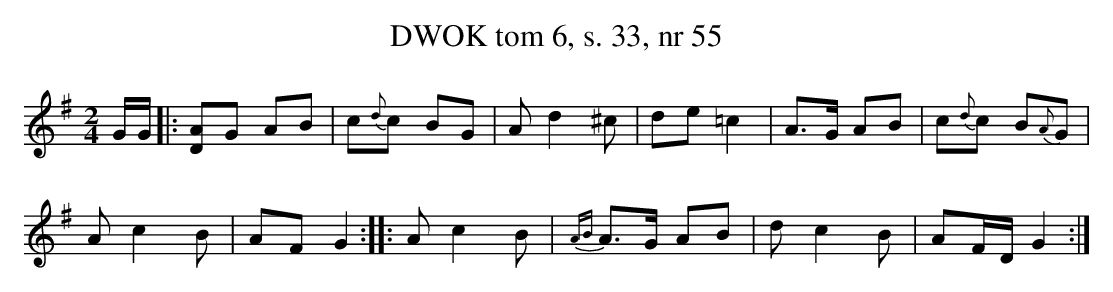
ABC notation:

X:1
T:DWOK tom 6, s. 33, nr 55
L:1/16
M:2/4
K:G
GG|:[D2A2]G2 A2B2|c2{d}c2 B2G2|A2d4^c2|d2e2 =c4|A3G A2B2|c2{d}c2 B2{A}G2|
A2c4B2|A2F2 G4::A2c4B2|{AB}A3G A2B2|d2c4B2|A2FD G4:|
